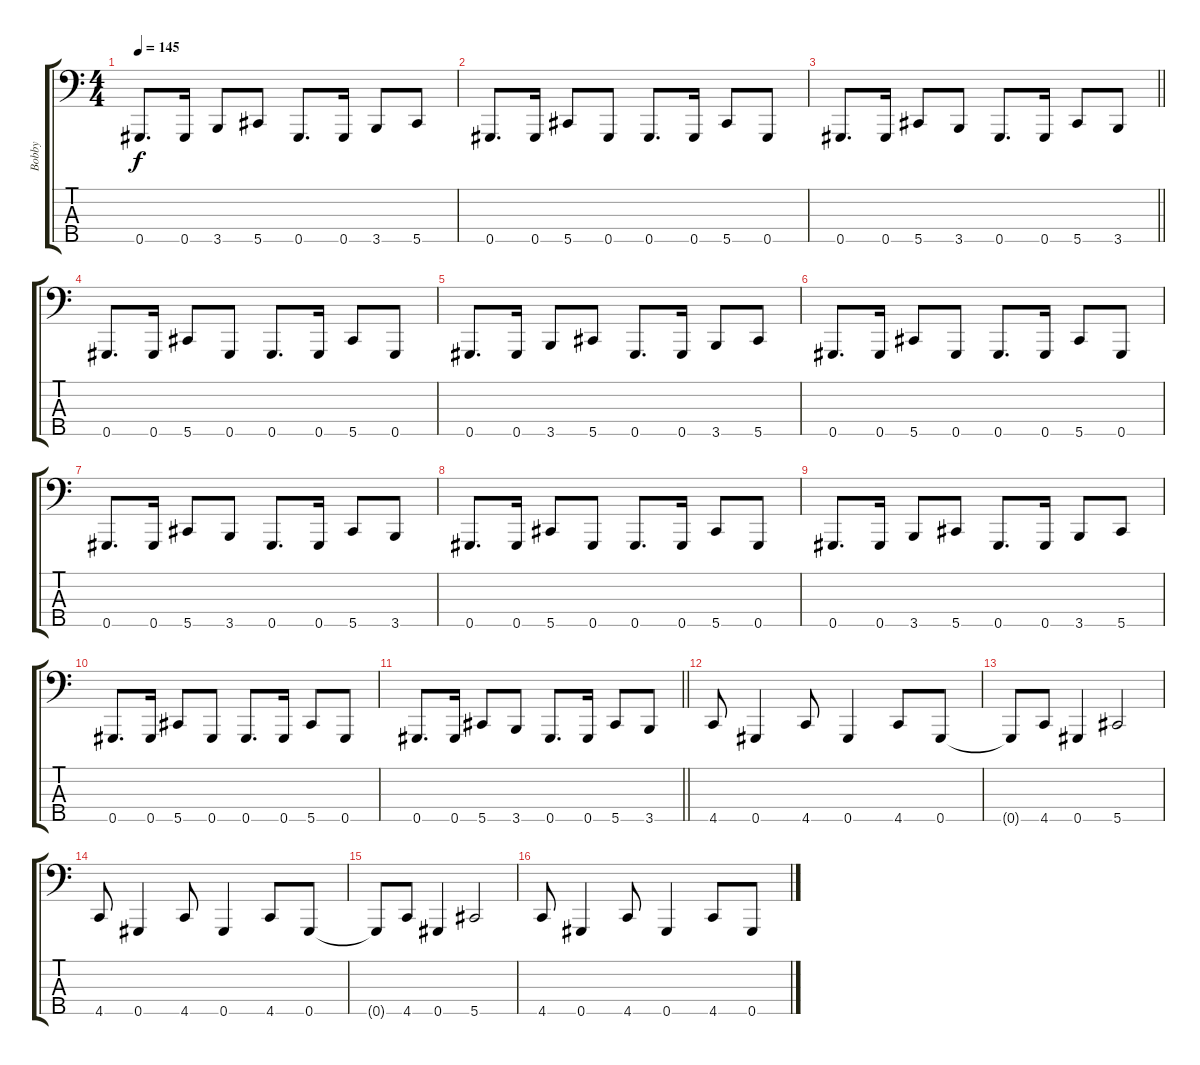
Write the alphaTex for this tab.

\track ("Bobby" "Bobby") {instrument electricbasspick}
\staff {score tabs}
\tuning (E2 B1 Gb1 Db1 Ab0) {hide}
\ts (4 4)
\tempo 145
\clef f4
\ks c
0.5.8{d dy f} 0.5.16 3.5.8 5.5.8 0.5.8{d} 0.5.16 3.5.8 5.5.8 |
0.5.8{d} 0.5.16 5.5.8 0.5.8 0.5.8{d} 0.5.16 5.5.8 0.5.8 |
\barLineRight lightlight
0.5.8{d} 0.5.16 5.5.8 3.5.8 0.5.8{d} 0.5.16 5.5.8 3.5.8 |
\section ("" "")
0.5.8{d} 0.5.16 5.5.8 0.5.8 0.5.8{d} 0.5.16 5.5.8 0.5.8 |
0.5.8{d} 0.5.16 3.5.8 5.5.8 0.5.8{d} 0.5.16 3.5.8 5.5.8 |
0.5.8{d} 0.5.16 5.5.8 0.5.8 0.5.8{d} 0.5.16 5.5.8 0.5.8 |
0.5.8{d} 0.5.16 5.5.8 3.5.8 0.5.8{d} 0.5.16 5.5.8 3.5.8 |
0.5.8{d} 0.5.16 5.5.8 0.5.8 0.5.8{d} 0.5.16 5.5.8 0.5.8 |
0.5.8{d} 0.5.16 3.5.8 5.5.8 0.5.8{d} 0.5.16 3.5.8 5.5.8 |
0.5.8{d} 0.5.16 5.5.8 0.5.8 0.5.8{d} 0.5.16 5.5.8 0.5.8 |
\barLineRight lightlight
0.5.8{d} 0.5.16 5.5.8 3.5.8 0.5.8{d} 0.5.16 5.5.8 3.5.8 |
\section ("" "")
4.5.8 0.5.4 4.5.8 0.5.4 4.5.8 0.5.8 |
0.5{t}.8 4.5.8 0.5.4 5.5.2 |
4.5.8 0.5.4 4.5.8 0.5.4 4.5.8 0.5.8 |
0.5{t}.8 4.5.8 0.5.4 5.5.2 |
4.5.8 0.5.4 4.5.8 0.5.4 4.5.8 0.5.8
